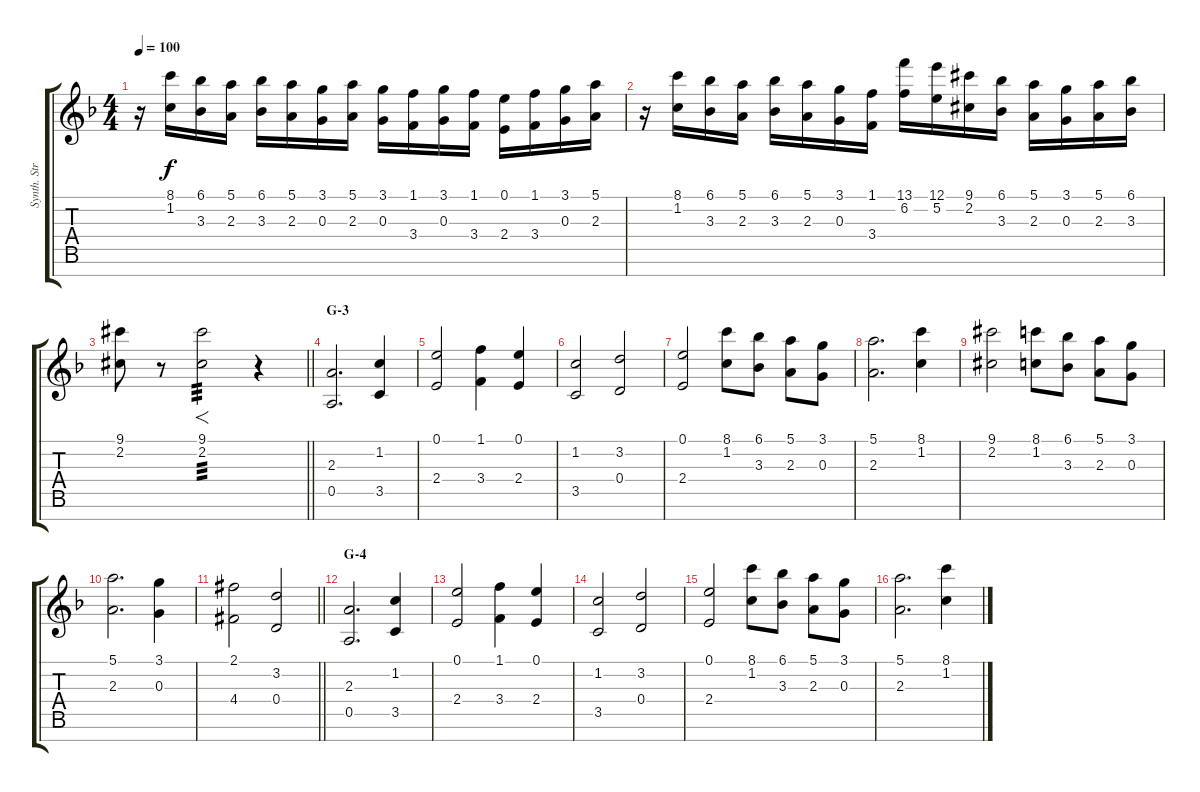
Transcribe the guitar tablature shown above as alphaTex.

\track ("Synth. Strings" "Synth. Str") {instrument stringensemble1}
\staff {score tabs}
\tuning (E5 B4 G4 D4 A3 E3 B2) {hide}
\ts (4 4)
\tempo 100
\clef g2
\ks f
r.16{dy f} (8.1 1.2).16 (6.1 3.3).16 (5.1 2.3).16 (6.1 3.3).16 (5.1 2.3).16 (3.1 0.3).16 (5.1 2.3).16 (3.1 0.3).16 (1.1 3.4).16 (3.1 0.3).16 (1.1 3.4).16 (0.1 2.4).16 (1.1 3.4).16 (3.1 0.3).16 (5.1 2.3).16 |
r.16 (8.1 1.2).16 (6.1 3.3).16 (5.1 2.3).16 (6.1 3.3).16 (5.1 2.3).16 (3.1 0.3).16 (1.1 3.4).16 (13.1 6.2).16 (12.1 5.2).16 (9.1{acc #} 2.2{acc #}).16 (6.1 3.3).16 (5.1 2.3).16 (3.1 0.3).16 (5.1 2.3).16 (6.1 3.3).16 |
\barLineRight lightlight
(9.1{acc #} 2.2{acc #}).8 r.8 (9.1{acc #} 2.2{acc #}).2{f tp 3} r.4 |
\section ("" "G-3")
(2.3 0.5).2{d} (1.2 3.5).4 |
(0.1 2.4).2 (1.1 3.4).4 (0.1 2.4).4 |
(1.2 3.5).2 (3.2 0.4).2 |
(0.1 2.4).2 (8.1 1.2).8 (6.1 3.3).8 (5.1 2.3).8 (3.1 0.3).8 |
(5.1 2.3).2{d} (8.1 1.2).4 |
(9.1{acc #} 2.2{acc #}).2 (8.1 1.2).8 (6.1 3.3).8 (5.1 2.3).8 (3.1 0.3).8 |
(5.1 2.3).2{d} (3.1 0.3).4 |
\barLineRight lightlight
(2.1{acc #} 4.4{acc #}).2 (3.2 0.4).2 |
\section ("" "G-4")
(2.3 0.5).2{d} (1.2 3.5).4 |
(0.1 2.4).2 (1.1 3.4).4 (0.1 2.4).4 |
(1.2 3.5).2 (3.2 0.4).2 |
(0.1 2.4).2 (8.1 1.2).8 (6.1 3.3).8 (5.1 2.3).8 (3.1 0.3).8 |
(5.1 2.3).2{d} (8.1 1.2).4
